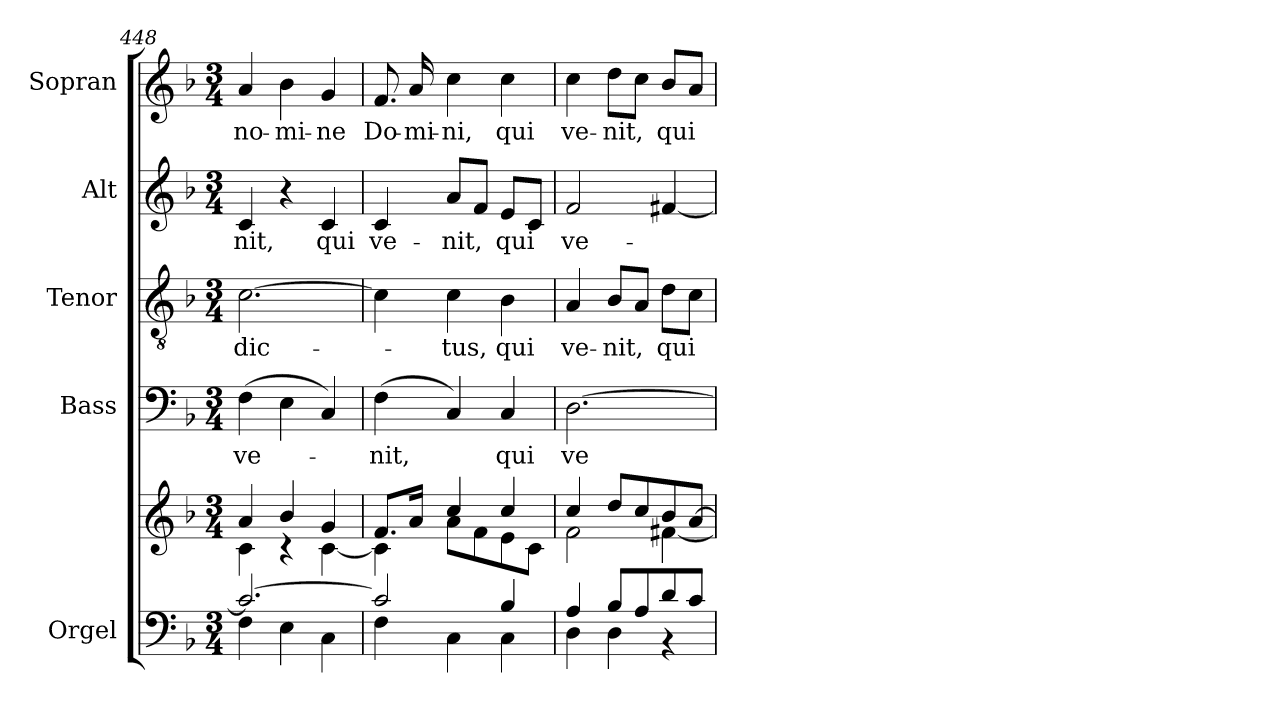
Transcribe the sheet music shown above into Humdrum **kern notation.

**kern	**kern	**kern	**text	**kern	**text	**kern	**text	**kern	**text
*part5	*part5	*part4	*part4	*part3	*part3	*part2	*part2	*part1	*part1
*staff6	*staff5	*staff4	*staff4	*staff3	*staff3	*staff2	*staff2	*staff1	*staff1
*I"Orgel	*	*I"Bass	*	*I"Tenor	*	*I"Alt	*	*I"Sopran	*
*I'Org.	*	*I'B.	*	*I'T.	*	*I'A.	*	*I'S.	*
*clefF4	*clefG2	*clefF4	*	*clefGv2	*	*clefG2	*	*clefG2	*
*k[b-]	*k[b-]	*k[b-]	*	*k[b-]	*	*k[b-]	*	*k[b-]	*
*F:	*F:	*F:	*	*F:	*	*F:	*	*F:	*
*M3/4	*M3/4	*M3/4	*	*M3/4	*	*M3/4	*	*M3/4	*
=448	=448	=448	=448	=448	=448	=448	=448	=448	=448
*^	*^	*	*	*	*	*	*	*	*
!	!	!	!	!	!LO:LY:b	!	!LO:LY:b	!	!LO:LY:b	!	!LO:LY:b
2.c/_	4F\	4a/	4c\	(>4F\	ve-	[2.c\	-dic-	4c/	-nit,	4a/	no-
!	!	!	!	!	!	!	!	!	!	!	!LO:LY:b
.	4E\	4b-/	4rc	4E\	.	.	.	4r	.	4b-\	-mi-
!	!	!	!	!	!	!	!	!	!LO:LY:b	!	!LO:LY:b
.	4C\	4g/	[<4c\	4C/)	.	.	.	4c/	qui	4g/	-ne
=449	=449	=449	=449	=449	=449	=449	=449	=449	=449	=449	=449
!	!	!	!	!	!LO:LY:b	!	!	!	!LO:LY:b	!	!LO:LY:b
2c/]	4F\	8.f/L	4c\]	(>4F\	-nit,	4c\]	.	4c/	ve-	8.f/	Do-
!	!	!	!	!	!	!	!	!	!	!	!LO:LY:b
.	.	16a/Jk	.	.	.	.	.	.	.	16a/	-mi-
!	!	!	!	!	!	!	!LO:LY:b	!	!LO:LY:b	!	!LO:LY:b
.	4C\	4cc/	8a\L	4C/)	.	4c\	-tus,	8a/L	-nit,	4cc\	-ni,
.	.	.	8f\	.	.	.	.	8f/J	.	.	.
!	!	!	!	!	!LO:LY:b	!	!LO:LY:b	!	!LO:LY:b	!	!LO:LY:b
4B-/	4C\	4cc/	8e\	4C/	qui	4B-\	qui	8e/L	qui	4cc\	qui
.	.	.	8c\J	.	.	.	.	8c/J	.	.	.
=450	=450	=450	=450	=450	=450	=450	=450	=450	=450	=450	=450
!	!	!	!	!	!LO:LY:b	!	!LO:LY:b	!	!LO:LY:b	!	!LO:LY:b
4A/	4D\	4cc/	2f\	[2.D\	ve-	4A/	ve-	2f/	ve-	4cc\	ve-
!	!	!	!	!	!	!	!LO:LY:b	!	!	!	!LO:LY:b
8B-/L	4D\	8dd/L	.	.	.	8B-/L	-nit,	.	.	8dd\L	-nit,
8A/	.	8cc/	.	.	.	8A/J	.	.	.	8cc\J	.
!	!	!	!	!	!	!	!LO:LY:b	!	!	!	!LO:LY:b
8d/	4r	8b-/	[<4f#X\	.	.	8d\L	qui	[4f#X/	.	8b-/L	qui
8c/J	.	[>8a/J	.	.	.	8c\J	.	.	.	8a/J	.
*v	*v	*	*	*	*	*	*	*	*	*	*
*	*v	*v	*	*	*	*	*	*	*	*
=	=	=	=	=	=	=	=	=	=
*-	*-	*-	*-	*-	*-	*-	*-	*-	*-
